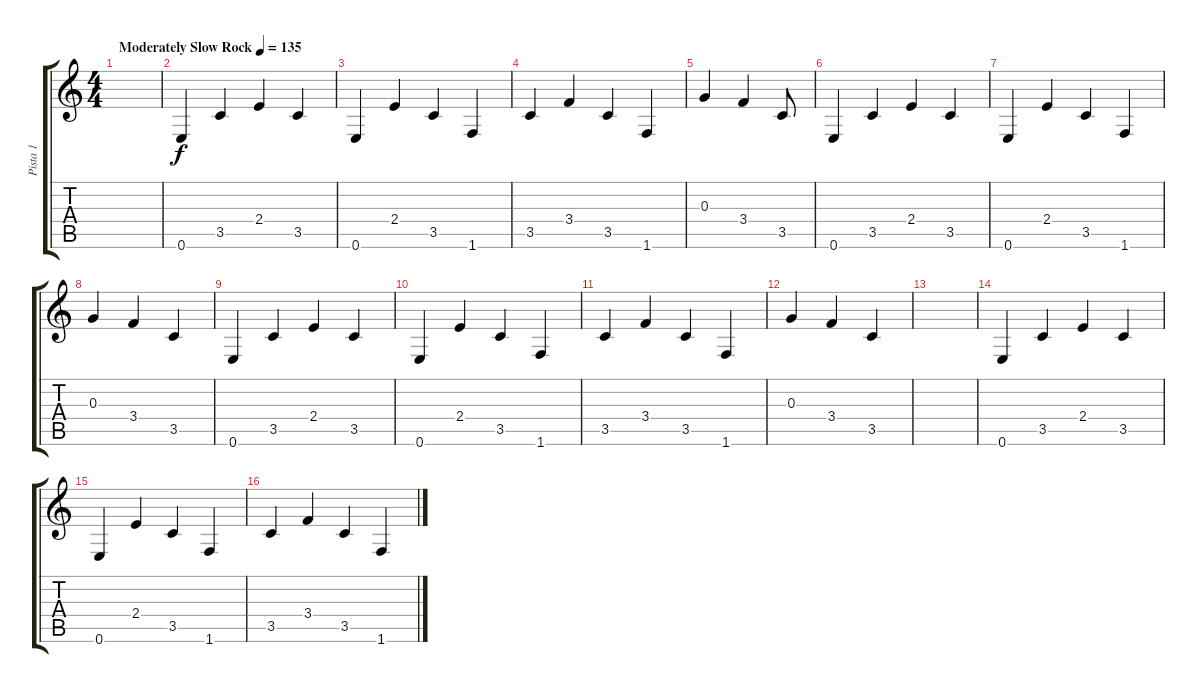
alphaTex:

\track ("Pista 1" "Pista 1") {instrument acousticguitarsteel}
\staff {score tabs}
\tuning (E4 B3 G3 D3 A2 E2) {hide}
\ts (4 4)
\tempo (135 "Moderately Slow Rock")
\clef g2
\ks c
|
0.6.4 3.5.4 2.4.4 3.5.4 |
0.6.4 2.4.4 3.5.4 1.6.4 |
3.5.4 3.4.4 3.5.4 1.6.4 |
0.3.4 3.4.4 3.5.8 |
0.6.4 3.5.4 2.4.4 3.5.4 |
0.6.4 2.4.4 3.5.4 1.6.4 |
0.3.4 3.4.4 3.5.4 |
0.6.4 3.5.4 2.4.4 3.5.4 |
0.6.4 2.4.4 3.5.4 1.6.4 |
3.5.4 3.4.4 3.5.4 1.6.4 |
0.3.4 3.4.4 3.5.4 |
|
0.6.4 3.5.4 2.4.4 3.5.4 |
0.6.4 2.4.4 3.5.4 1.6.4 |
3.5.4 3.4.4 3.5.4 1.6.4
